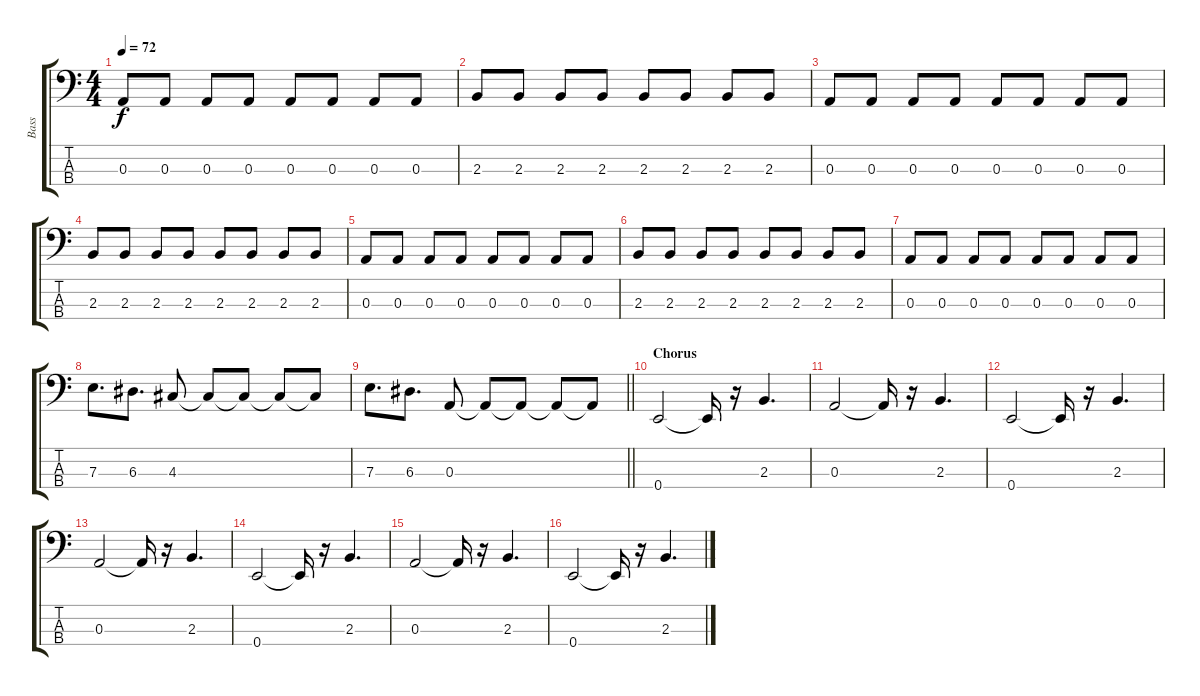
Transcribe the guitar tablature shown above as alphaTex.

\track ("Bass" "Bass") {instrument electricbassfinger}
\staff {score tabs}
\tuning (G2 D2 A1 E1) {hide}
\ts (4 4)
\tempo 72
\clef f4
\ks c
0.3.8{dy f} 0.3.8 0.3.8 0.3.8 0.3.8 0.3.8 0.3.8 0.3.8 |
2.3.8 2.3.8 2.3.8 2.3.8 2.3.8 2.3.8 2.3.8 2.3.8 |
0.3.8 0.3.8 0.3.8 0.3.8 0.3.8 0.3.8 0.3.8 0.3.8 |
2.3.8 2.3.8 2.3.8 2.3.8 2.3.8 2.3.8 2.3.8 2.3.8 |
0.3.8 0.3.8 0.3.8 0.3.8 0.3.8 0.3.8 0.3.8 0.3.8 |
2.3.8 2.3.8 2.3.8 2.3.8 2.3.8 2.3.8 2.3.8 2.3.8 |
0.3.8 0.3.8 0.3.8 0.3.8 0.3.8 0.3.8 0.3.8 0.3.8 |
7.3.8{d} 6.3.8{d} 4.3.8 4.3{t}.8 4.3{t}.8 4.3{t}.8 4.3{t}.8 |
\barLineRight lightlight
7.3.8{d} 6.3.8{d} 0.3.8 0.3{t}.8 0.3{t}.8 0.3{t}.8 0.3{t}.8 |
\section ("" "Chorus")
0.4.2 0.4{t}.16 r.16 2.3.4{d} |
0.3.2 0.3{t}.16 r.16 2.3.4{d} |
0.4.2 0.4{t}.16 r.16 2.3.4{d} |
0.3.2 0.3{t}.16 r.16 2.3.4{d} |
0.4.2 0.4{t}.16 r.16 2.3.4{d} |
0.3.2 0.3{t}.16 r.16 2.3.4{d} |
0.4.2 0.4{t}.16 r.16 2.3.4{d}
